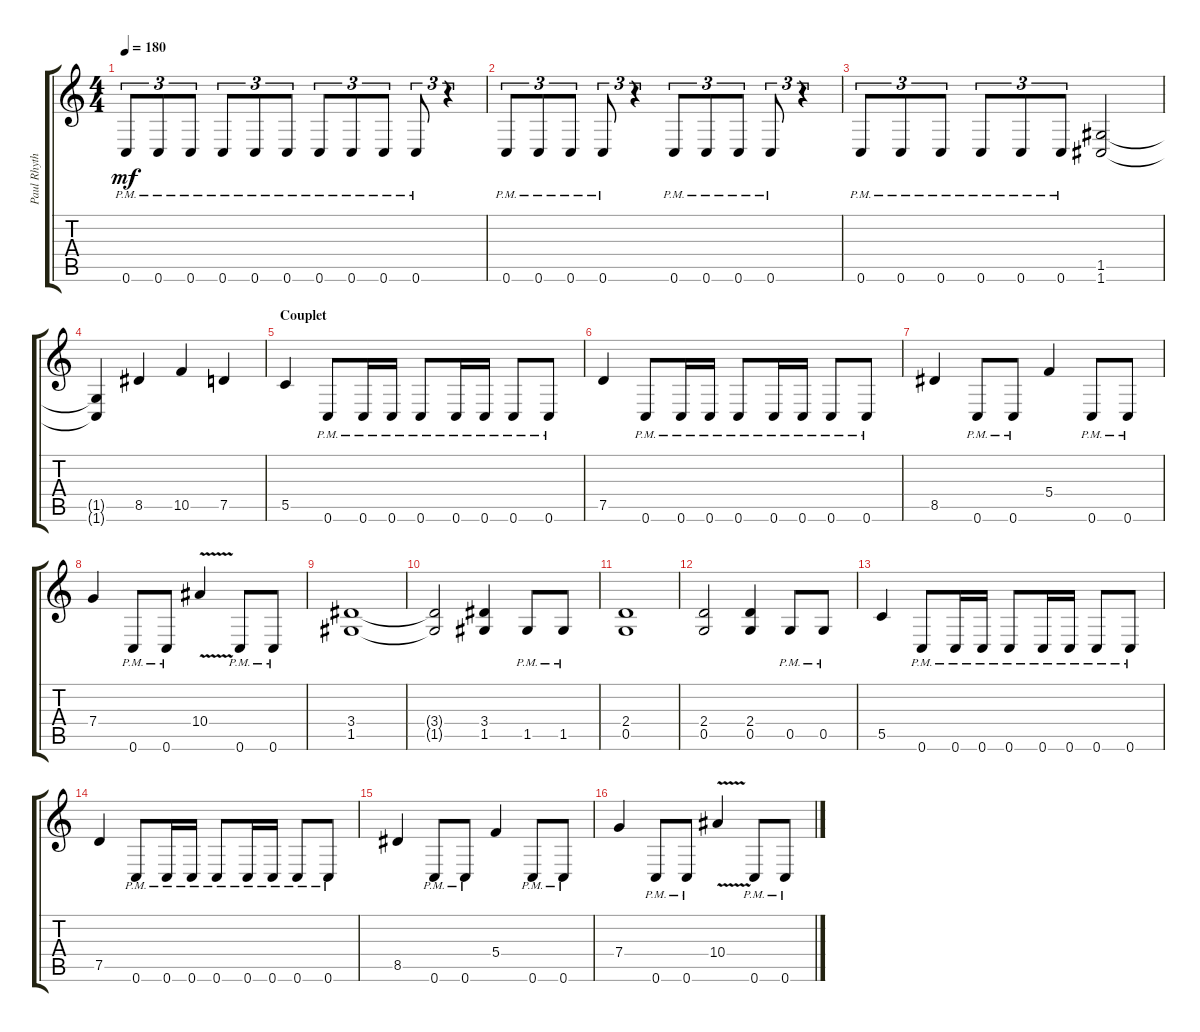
\track ("Paul Rhythm" "Paul Rhyth") {instrument distortionguitar}
\staff {score tabs}
\tuning (D4 A3 F3 C3 G2 C2) {hide}
\ts (4 4)
\tempo 180
\clef g2
\ks c
0.6{pm}.8{tu (3 2) dy mf} 0.6{pm}.8{tu (3 2)} 0.6{pm}.8{tu (3 2)} 0.6{pm}.8{tu (3 2)} 0.6{pm}.8{tu (3 2)} 0.6{pm}.8{tu (3 2)} 0.6{pm}.8{tu (3 2)} 0.6{pm}.8{tu (3 2)} 0.6{pm}.8{tu (3 2)} 0.6{pm}.8{tu (3 2)} r.4{tu (3 2)} |
0.6{pm}.8{tu (3 2)} 0.6{pm}.8{tu (3 2)} 0.6{pm}.8{tu (3 2)} 0.6{pm}.8{tu (3 2)} r.4{tu (3 2)} 0.6{pm}.8{tu (3 2)} 0.6{pm}.8{tu (3 2)} 0.6{pm}.8{tu (3 2)} 0.6{pm}.8{tu (3 2)} r.4{tu (3 2)} |
0.6{pm}.8{tu (3 2)} 0.6{pm}.8{tu (3 2)} 0.6{pm}.8{tu (3 2)} 0.6{pm}.8{tu (3 2)} 0.6{pm}.8{tu (3 2)} 0.6{pm}.8{tu (3 2)} (1.5 1.6).2 |
(1.5{t} 1.6{t}).4 8.5.4 10.5.4 7.5.4 |
\section ("" "Couplet")
5.5.4 0.6{pm}.8 0.6{pm}.16 0.6{pm}.16 0.6{pm}.8 0.6{pm}.16 0.6{pm}.16 0.6{pm}.8 0.6{pm}.8 |
7.5.4 0.6{pm}.8 0.6{pm}.16 0.6{pm}.16 0.6{pm}.8 0.6{pm}.16 0.6{pm}.16 0.6{pm}.8 0.6{pm}.8 |
8.5.4 0.6{pm}.8 0.6{pm}.8 5.4.4 0.6{pm}.8 0.6{pm}.8 |
7.4.4 0.6{pm}.8 0.6{pm}.8 10.4{v}.4 0.6{pm}.8 0.6{pm}.8 |
(3.4 1.5).1 |
(3.4{t} 1.5{t}).2 (3.4 1.5).4 1.5{pm}.8 1.5{pm}.8 |
(2.4 0.5).1 |
(2.4 0.5).2 (2.4 0.5).4 0.5{pm}.8 0.5{pm}.8 |
5.5.4 0.6{pm}.8 0.6{pm}.16 0.6{pm}.16 0.6{pm}.8 0.6{pm}.16 0.6{pm}.16 0.6{pm}.8 0.6{pm}.8 |
7.5.4 0.6{pm}.8 0.6{pm}.16 0.6{pm}.16 0.6{pm}.8 0.6{pm}.16 0.6{pm}.16 0.6{pm}.8 0.6{pm}.8 |
8.5.4 0.6{pm}.8 0.6{pm}.8 5.4.4 0.6{pm}.8 0.6{pm}.8 |
7.4.4 0.6{pm}.8 0.6{pm}.8 10.4{v}.4 0.6{pm}.8 0.6{pm}.8
